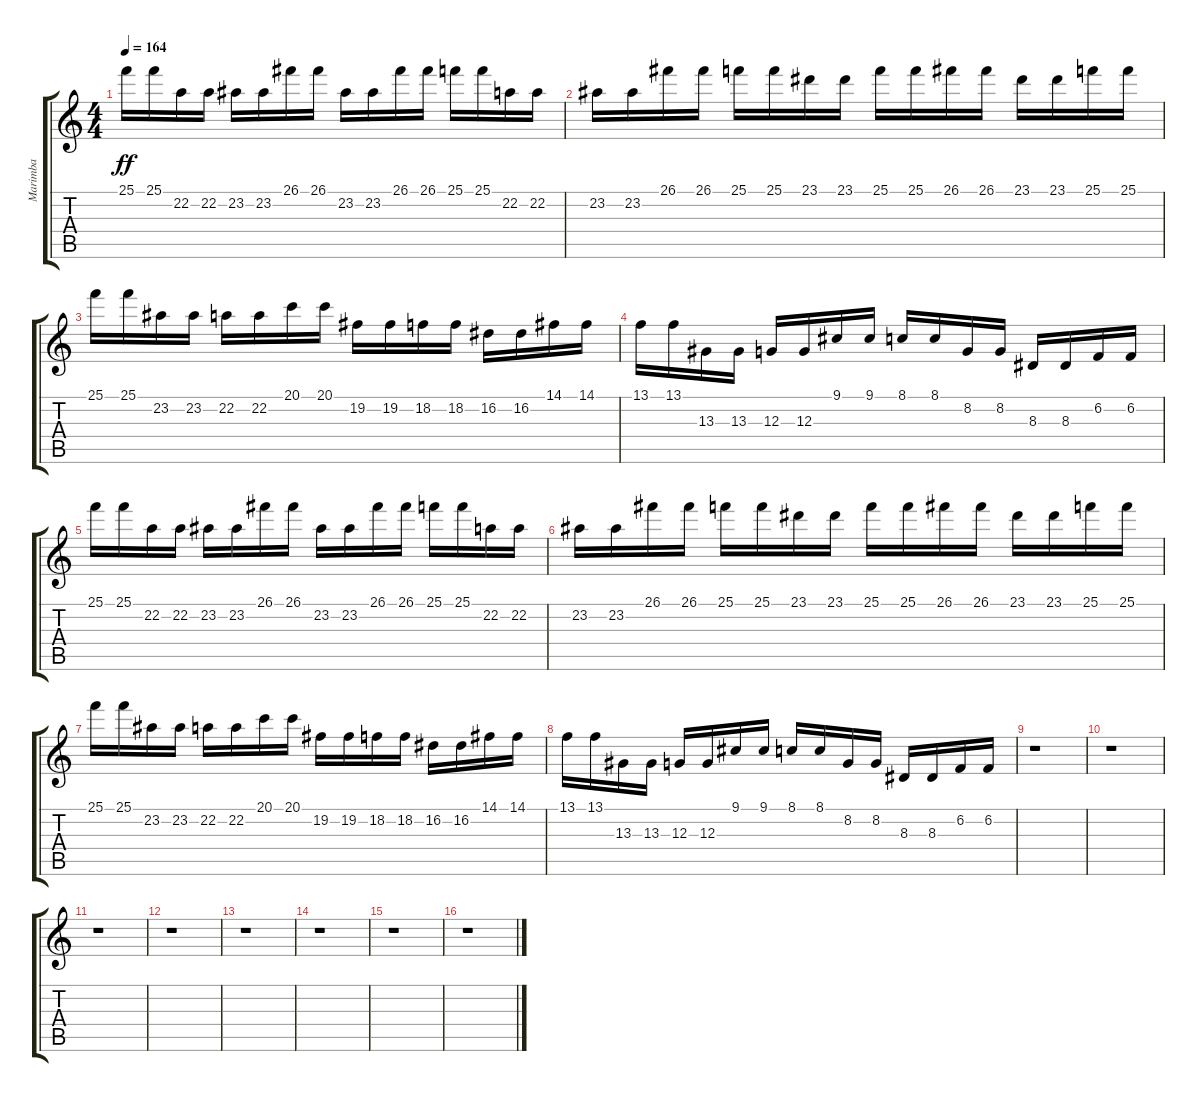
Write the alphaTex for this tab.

\track ("Marimba         " "Marimba   ") {instrument marimba}
\staff {score tabs}
\tuning (E4 B3 G3 D3 A2 E2) {hide}
\ts (4 4)
\tempo 164
\clef g2
\ks c
25.1.16{dy ff} 25.1.16 22.2.16 22.2.16 23.2.16 23.2.16 26.1.16 26.1.16 23.2.16 23.2.16 26.1.16 26.1.16 25.1.16 25.1.16 22.2.16 22.2.16 |
23.2.16 23.2.16 26.1.16 26.1.16 25.1.16 25.1.16 23.1.16 23.1.16 25.1.16 25.1.16 26.1.16 26.1.16 23.1.16 23.1.16 25.1.16 25.1.16 |
25.1.16 25.1.16 23.2.16 23.2.16 22.2.16 22.2.16 20.1.16 20.1.16 19.2.16 19.2.16 18.2.16 18.2.16 16.2.16 16.2.16 14.1.16 14.1.16 |
13.1.16 13.1.16 13.3.16 13.3.16 12.3.16 12.3.16 9.1.16 9.1.16 8.1.16 8.1.16 8.2.16 8.2.16 8.3.16 8.3.16 6.2.16 6.2.16 |
25.1.16 25.1.16 22.2.16 22.2.16 23.2.16 23.2.16 26.1.16 26.1.16 23.2.16 23.2.16 26.1.16 26.1.16 25.1.16 25.1.16 22.2.16 22.2.16 |
23.2.16 23.2.16 26.1.16 26.1.16 25.1.16 25.1.16 23.1.16 23.1.16 25.1.16 25.1.16 26.1.16 26.1.16 23.1.16 23.1.16 25.1.16 25.1.16 |
25.1.16 25.1.16 23.2.16 23.2.16 22.2.16 22.2.16 20.1.16 20.1.16 19.2.16 19.2.16 18.2.16 18.2.16 16.2.16 16.2.16 14.1.16 14.1.16 |
13.1.16 13.1.16 13.3.16 13.3.16 12.3.16 12.3.16 9.1.16 9.1.16 8.1.16 8.1.16 8.2.16 8.2.16 8.3.16 8.3.16 6.2.16 6.2.16 |
r.1 |
r.1 |
r.1 |
r.1 |
r.1 |
r.1 |
r.1 |
r.1
